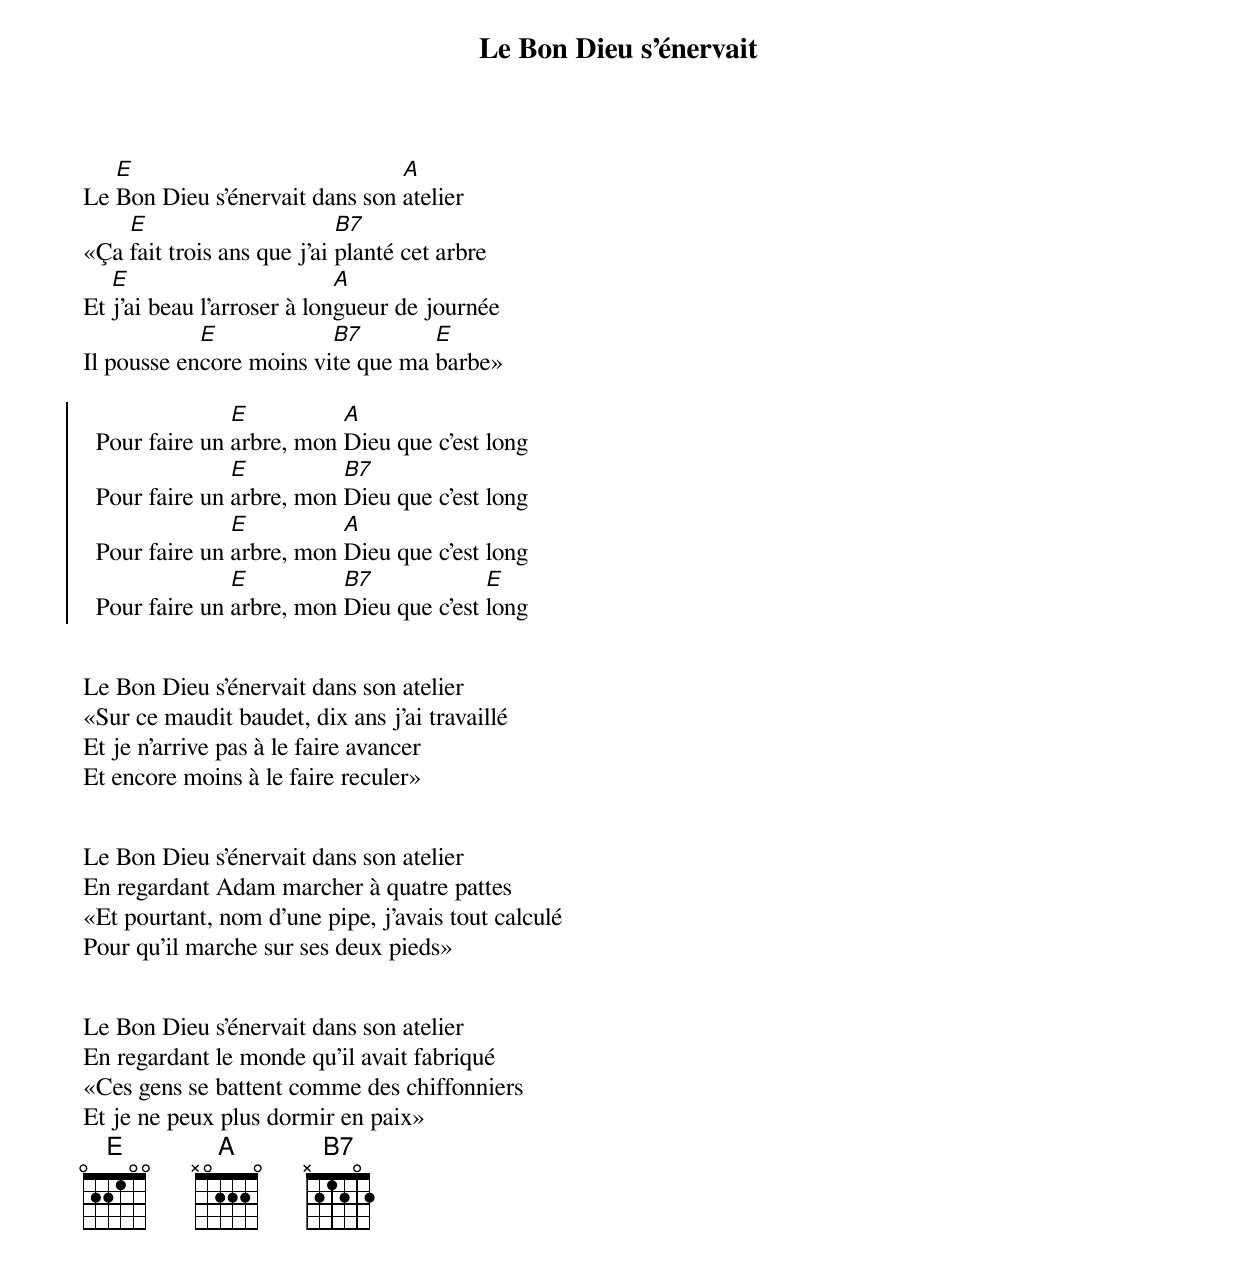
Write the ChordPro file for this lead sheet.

{title: Le Bon Dieu s'énervait}
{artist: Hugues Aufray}
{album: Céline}
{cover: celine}
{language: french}
{columns: 2}
{define: E frets 0 2 2 1 0 0}
{define: A frets X 0 2 2 2 0}
{define: B7 frets X 2 1 2 0 2}


Le [E]Bon Dieu s'énervait dans son [A]atelier
«Ça [E]fait trois ans que j'ai [B7]planté cet arbre
Et [E]j'ai beau l'arroser à lon[A]gueur de journée
Il pousse en[E]core moins vi[B7]te que ma [E]barbe»

{start_of_chorus}
  Pour faire un [E]arbre, mon [A]Dieu que c'est long
  Pour faire un [E]arbre, mon [B7]Dieu que c'est long
  Pour faire un [E]arbre, mon [A]Dieu que c'est long
  Pour faire un [E]arbre, mon [B7]Dieu que c'est [E]long
{end_of_chorus}


Le Bon Dieu s'énervait dans son atelier
«Sur ce maudit baudet, dix ans j'ai travaillé
Et je n'arrive pas à le faire avancer
Et encore moins à le faire reculer»


Le Bon Dieu s'énervait dans son atelier
En regardant Adam marcher à quatre pattes
«Et pourtant, nom d'une pipe, j'avais tout calculé
Pour qu'il marche sur ses deux pieds»


Le Bon Dieu s'énervait dans son atelier
En regardant le monde qu'il avait fabriqué
«Ces gens se battent comme des chiffonniers
Et je ne peux plus dormir en paix»
